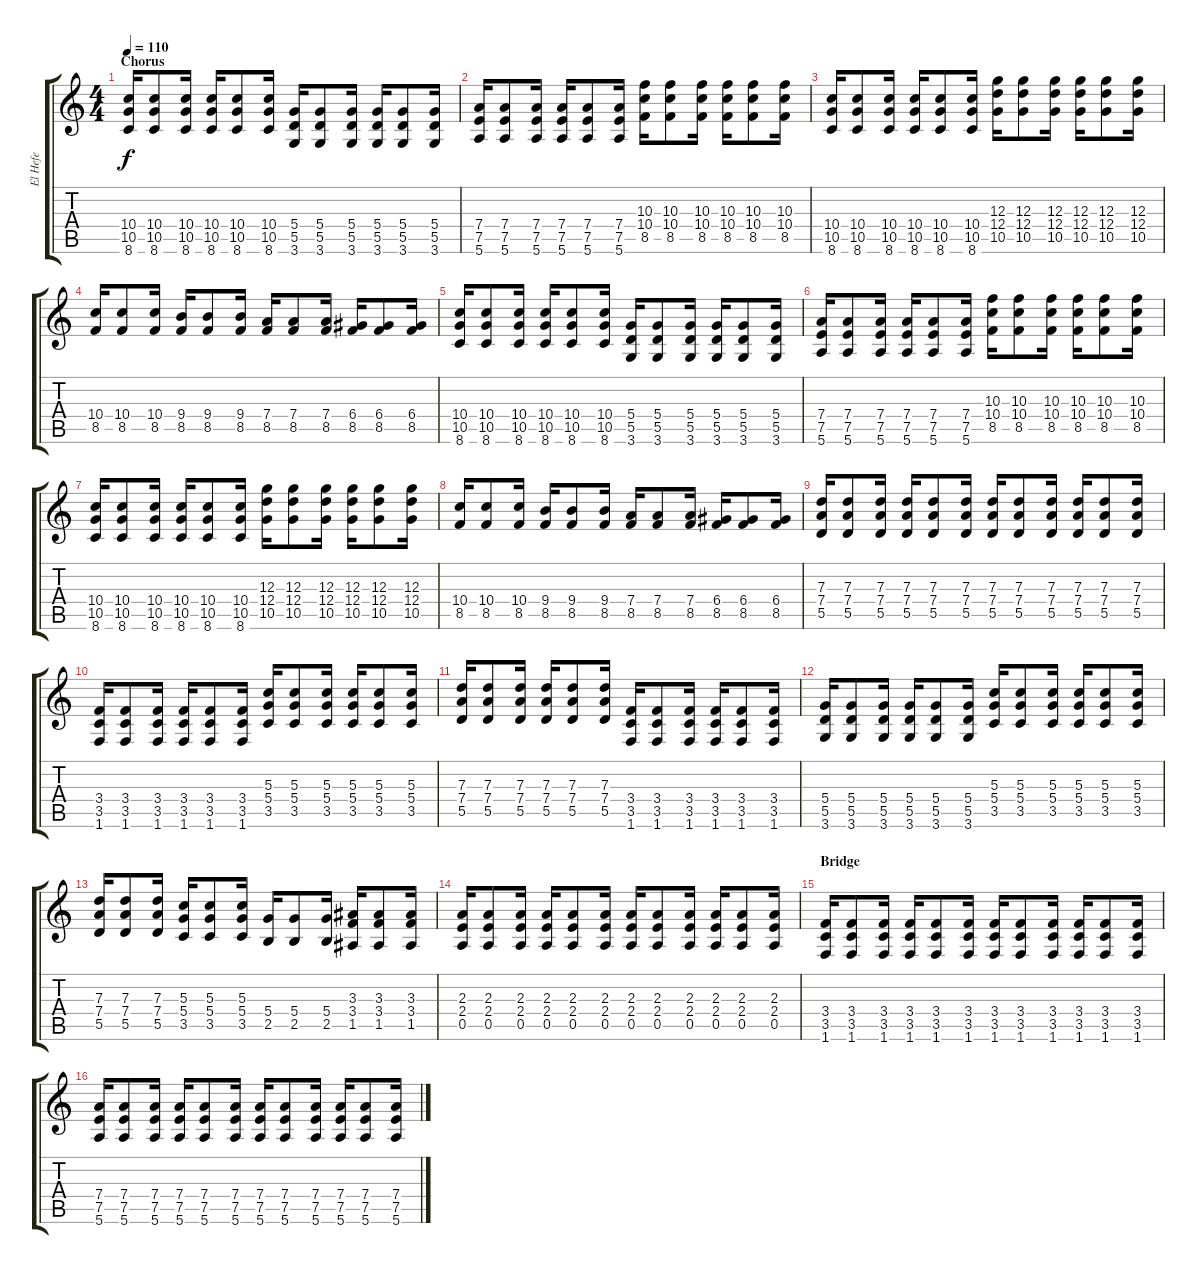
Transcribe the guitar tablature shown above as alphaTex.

\track ("El Hefe" "El Hefe") {instrument overdrivenguitar}
\staff {score tabs}
\tuning (E4 B3 G3 D3 A2 E2) {hide}
\ts (4 4)
\section ("" "Chorus")
\tempo 110
\clef g2
\ks c
(10.4 10.5 8.6).16{dy f} (10.4 10.5 8.6).8 (10.4 10.5 8.6).16 (10.4 10.5 8.6).16 (10.4 10.5 8.6).8 (10.4 10.5 8.6).16 (5.4 5.5 3.6).16 (5.4 5.5 3.6).8 (5.4 5.5 3.6).16 (5.4 5.5 3.6).16 (5.4 5.5 3.6).8 (5.4 5.5 3.6).16 |
(7.4 7.5 5.6).16 (7.4 7.5 5.6).8 (7.4 7.5 5.6).16 (7.4 7.5 5.6).16 (7.4 7.5 5.6).8 (7.4 7.5 5.6).16 (10.3 10.4 8.5).16 (10.3 10.4 8.5).8 (10.3 10.4 8.5).16 (10.3 10.4 8.5).16 (10.3 10.4 8.5).8 (10.3 10.4 8.5).16 |
(10.4 10.5 8.6).16 (10.4 10.5 8.6).8 (10.4 10.5 8.6).16 (10.4 10.5 8.6).16 (10.4 10.5 8.6).8 (10.4 10.5 8.6).16 (12.3 12.4 10.5).16 (12.3 12.4 10.5).8 (12.3 12.4 10.5).16 (12.3 12.4 10.5).16 (12.3 12.4 10.5).8 (12.3 12.4 10.5).16 |
(10.4 8.5).16 (10.4 8.5).8 (10.4 8.5).16 (9.4 8.5).16 (9.4 8.5).8 (9.4 8.5).16 (7.4 8.5).16 (7.4 8.5).8 (7.4 8.5).16 (6.4 8.5).16 (6.4 8.5).8 (6.4 8.5).16 |
(10.4 10.5 8.6).16 (10.4 10.5 8.6).8 (10.4 10.5 8.6).16 (10.4 10.5 8.6).16 (10.4 10.5 8.6).8 (10.4 10.5 8.6).16 (5.4 5.5 3.6).16 (5.4 5.5 3.6).8 (5.4 5.5 3.6).16 (5.4 5.5 3.6).16 (5.4 5.5 3.6).8 (5.4 5.5 3.6).16 |
(7.4 7.5 5.6).16 (7.4 7.5 5.6).8 (7.4 7.5 5.6).16 (7.4 7.5 5.6).16 (7.4 7.5 5.6).8 (7.4 7.5 5.6).16 (10.3 10.4 8.5).16 (10.3 10.4 8.5).8 (10.3 10.4 8.5).16 (10.3 10.4 8.5).16 (10.3 10.4 8.5).8 (10.3 10.4 8.5).16 |
(10.4 10.5 8.6).16 (10.4 10.5 8.6).8 (10.4 10.5 8.6).16 (10.4 10.5 8.6).16 (10.4 10.5 8.6).8 (10.4 10.5 8.6).16 (12.3 12.4 10.5).16 (12.3 12.4 10.5).8 (12.3 12.4 10.5).16 (12.3 12.4 10.5).16 (12.3 12.4 10.5).8 (12.3 12.4 10.5).16 |
(10.4 8.5).16 (10.4 8.5).8 (10.4 8.5).16 (9.4 8.5).16 (9.4 8.5).8 (9.4 8.5).16 (7.4 8.5).16 (7.4 8.5).8 (7.4 8.5).16 (6.4 8.5).16 (6.4 8.5).8 (6.4 8.5).16 |
(7.3 7.4 5.5).16 (7.3 7.4 5.5).8 (7.3 7.4 5.5).16 (7.3 7.4 5.5).16 (7.3 7.4 5.5).8 (7.3 7.4 5.5).16 (7.3 7.4 5.5).16 (7.3 7.4 5.5).8 (7.3 7.4 5.5).16 (7.3 7.4 5.5).16 (7.3 7.4 5.5).8 (7.3 7.4 5.5).16 |
(3.4 3.5 1.6).16 (3.4 3.5 1.6).8 (3.4 3.5 1.6).16 (3.4 3.5 1.6).16 (3.4 3.5 1.6).8 (3.4 3.5 1.6).16 (5.3 5.4 3.5).16 (5.3 5.4 3.5).8 (5.3 5.4 3.5).16 (5.3 5.4 3.5).16 (5.3 5.4 3.5).8 (5.3 5.4 3.5).16 |
(7.3 7.4 5.5).16 (7.3 7.4 5.5).8 (7.3 7.4 5.5).16 (7.3 7.4 5.5).16 (7.3 7.4 5.5).8 (7.3 7.4 5.5).16 (3.4 3.5 1.6).16 (3.4 3.5 1.6).8 (3.4 3.5 1.6).16 (3.4 3.5 1.6).16 (3.4 3.5 1.6).8 (3.4 3.5 1.6).16 |
(5.4 5.5 3.6).16 (5.4 5.5 3.6).8 (5.4 5.5 3.6).16 (5.4 5.5 3.6).16 (5.4 5.5 3.6).8 (5.4 5.5 3.6).16 (5.3 5.4 3.5).16 (5.3 5.4 3.5).8 (5.3 5.4 3.5).16 (5.3 5.4 3.5).16 (5.3 5.4 3.5).8 (5.3 5.4 3.5).16 |
(7.3 7.4 5.5).16 (7.3 7.4 5.5).8 (7.3 7.4 5.5).16 (5.3 5.4 3.5).16 (5.3 5.4 3.5).8 (5.3 5.4 3.5).16 (5.4 2.5).16 (5.4 2.5).8 (5.4 2.5).16 (3.3 3.4 1.5).16 (3.3 3.4 1.5).8 (3.3 3.4 1.5).16 |
(2.3 2.4 0.5).16 (2.3 2.4 0.5).8 (2.3 2.4 0.5).16 (2.3 2.4 0.5).16 (2.3 2.4 0.5).8 (2.3 2.4 0.5).16 (2.3 2.4 0.5).16 (2.3 2.4 0.5).8 (2.3 2.4 0.5).16 (2.3 2.4 0.5).16 (2.3 2.4 0.5).8 (2.3 2.4 0.5).16 |
\section ("" "Bridge")
(3.4 3.5 1.6).16{volume 13} (3.4 3.5 1.6).8 (3.4 3.5 1.6).16 (3.4 3.5 1.6).16 (3.4 3.5 1.6).8 (3.4 3.5 1.6).16 (3.4 3.5 1.6).16 (3.4 3.5 1.6).8 (3.4 3.5 1.6).16 (3.4 3.5 1.6).16 (3.4 3.5 1.6).8 (3.4 3.5 1.6).16 |
(7.4 7.5 5.6).16 (7.4 7.5 5.6).8 (7.4 7.5 5.6).16 (7.4 7.5 5.6).16 (7.4 7.5 5.6).8 (7.4 7.5 5.6).16 (7.4 7.5 5.6).16 (7.4 7.5 5.6).8 (7.4 7.5 5.6).16 (7.4 7.5 5.6).16 (7.4 7.5 5.6).8 (7.4 7.5 5.6).16
